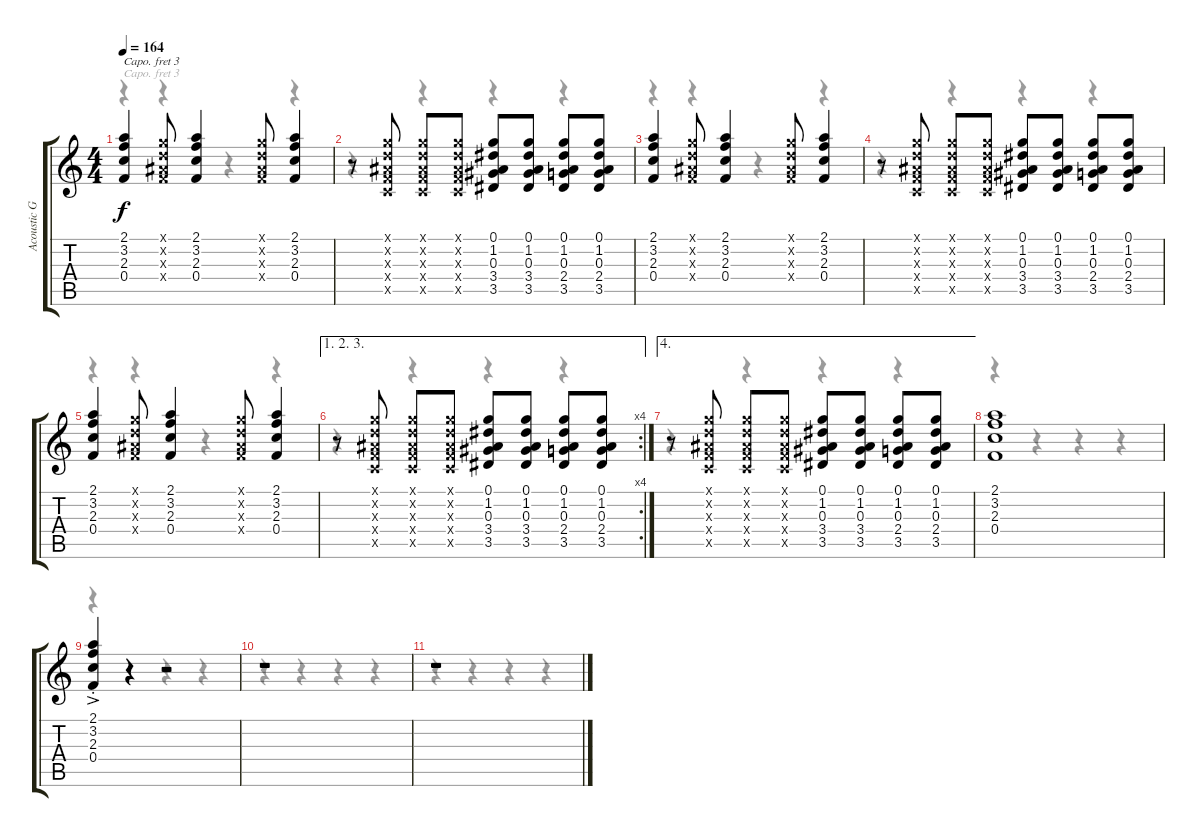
\track ("Acoustic Guitar (Capo 3rd fret)" "Acoustic G") {instrument acousticguitarsteel}
\staff {score tabs}
\capo 3
\tuning (E4 B3 G3 D3 A2 E2) {hide}
\voice
\ts (4 4)
\tempo 164
\clef g2
\ks c
(2.1 3.2 2.3 0.4).4{dy f} (0.1{x} 0.2{x} 0.3{x} 0.4{x}).8 (2.1 3.2 2.3 0.4).4 (0.1{x} 0.2{x} 0.3{x} 0.4{x}).8 (2.1 3.2 2.3 0.4).4 |
r.8 (0.1{x} 0.2{x} 0.3{x} 0.4{x} 0.5{x}).8 (0.1{x} 0.2{x} 0.3{x} 0.4{x} 0.5{x}).8 (0.1{x} 0.2{x} 0.3{x} 0.4{x} 0.5{x}).8 (0.1 1.2 0.3 3.4 3.5).8 (0.1 1.2 0.3 3.4 3.5).8 (0.1 1.2 0.3 2.4 3.5).8 (0.1 1.2 0.3 2.4 3.5).8 |
(2.1 3.2 2.3 0.4).4 (0.1{x} 0.2{x} 0.3{x} 0.4{x}).8 (2.1 3.2 2.3 0.4).4 (0.1{x} 0.2{x} 0.3{x} 0.4{x}).8 (2.1 3.2 2.3 0.4).4 |
r.8 (0.1{x} 0.2{x} 0.3{x} 0.4{x} 0.5{x}).8 (0.1{x} 0.2{x} 0.3{x} 0.4{x} 0.5{x}).8 (0.1{x} 0.2{x} 0.3{x} 0.4{x} 0.5{x}).8 (0.1 1.2 0.3 3.4 3.5).8 (0.1 1.2 0.3 3.4 3.5).8 (0.1 1.2 0.3 2.4 3.5).8 (0.1 1.2 0.3 2.4 3.5).8 |
(2.1 3.2 2.3 0.4).4 (0.1{x} 0.2{x} 0.3{x} 0.4{x}).8 (2.1 3.2 2.3 0.4).4 (0.1{x} 0.2{x} 0.3{x} 0.4{x}).8 (2.1 3.2 2.3 0.4).4 |
\ae (1 2 3)
\rc 4
r.8 (0.1{x} 0.2{x} 0.3{x} 0.4{x} 0.5{x}).8 (0.1{x} 0.2{x} 0.3{x} 0.4{x} 0.5{x}).8 (0.1{x} 0.2{x} 0.3{x} 0.4{x} 0.5{x}).8 (0.1 1.2 0.3 3.4 3.5).8 (0.1 1.2 0.3 3.4 3.5).8 (0.1 1.2 0.3 2.4 3.5).8 (0.1 1.2 0.3 2.4 3.5).8 |
\ae 4
r.8 (0.1{x} 0.2{x} 0.3{x} 0.4{x} 0.5{x}).8 (0.1{x} 0.2{x} 0.3{x} 0.4{x} 0.5{x}).8 (0.1{x} 0.2{x} 0.3{x} 0.4{x} 0.5{x}).8 (0.1 1.2 0.3 3.4 3.5).8 (0.1 1.2 0.3 3.4 3.5).8 (0.1 1.2 0.3 2.4 3.5).8 (0.1 1.2 0.3 2.4 3.5).8 |
(2.1 3.2 2.3 0.4).1 |
(2.1{ac st} 3.2{ac st} 2.3{ac st} 0.4{ac st}).4 r.4 r.2 |
r.1 |
r.1
\voice
\clef g2
\ottava regular
\simile none
\ks c
r.4{dy f} r.4 r.4 r.4 |
r.4 r.4 r.4 r.4 |
r.4 r.4 r.4 r.4 |
r.4 r.4 r.4 r.4 |
r.4 r.4 r.4 r.4 |
r.4 r.4 r.4 r.4 |
r.4 r.4 r.4 r.4 |
r.4 r.4 r.4 r.4 |
r.4 r.4 r.4 r.4 |
r.4 r.4 r.4 r.4 |
r.4 r.4 r.4 r.4
